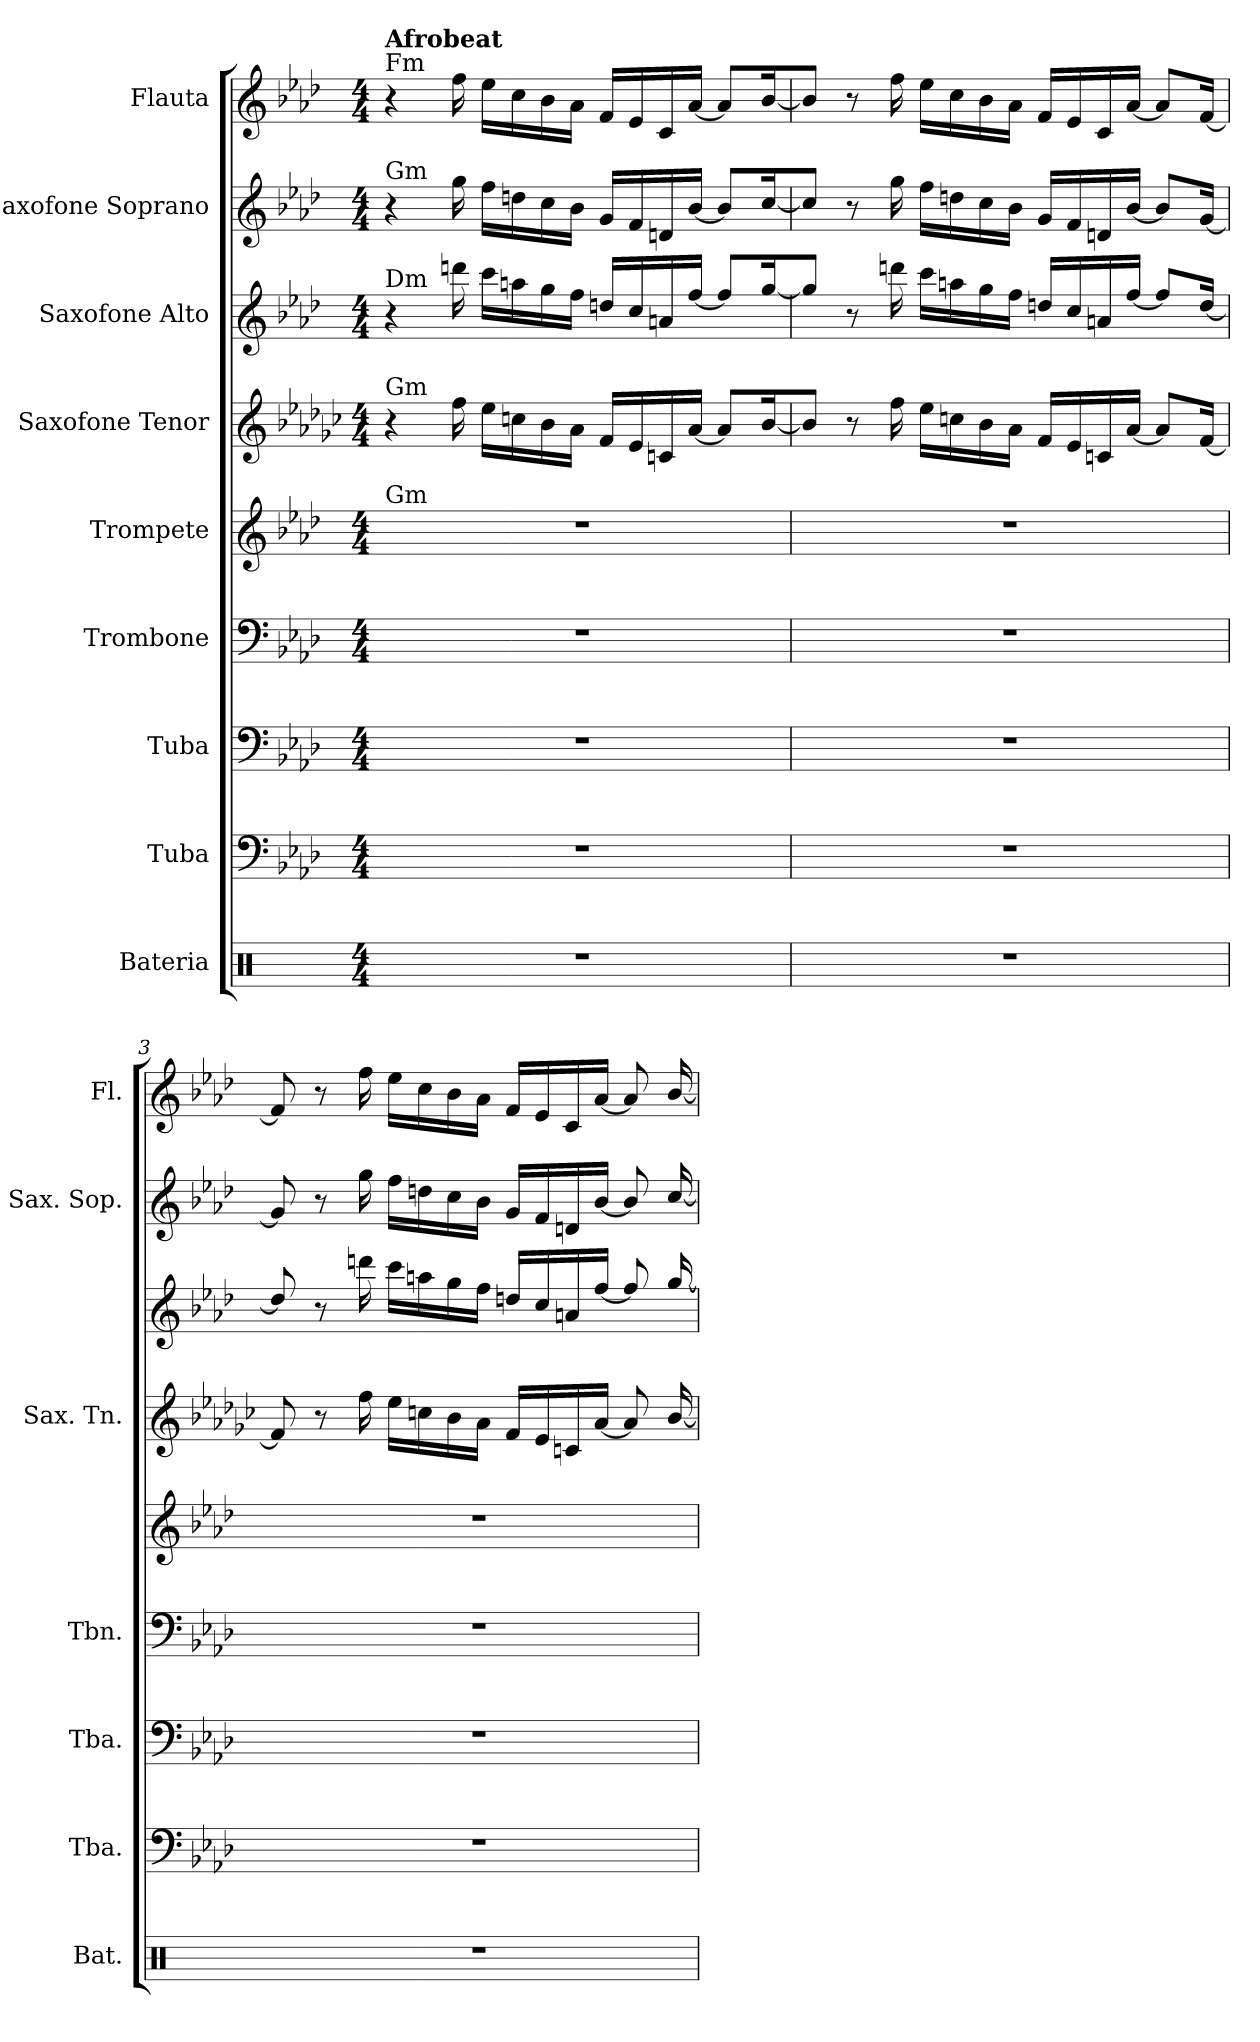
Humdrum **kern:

**kern	**kern	**kern	**kern	**kern	**kern	**kern	**kern	**kern
*part9	*part8	*part7	*part6	*part5	*part4	*part3	*part2	*part1
*staff9	*staff8	*staff7	*staff6	*staff5	*staff4	*staff3	*staff2	*staff1
*I"Bateria	*I"Tuba	*I"Tuba	*I"Trombone	*I"Trompete	*I"Saxofone Tenor	*I"Saxofone Alto	*I"Saxofone Soprano	*I"Flauta
*I'Bat.	*I'Tba.	*I'Tba.	*I'Tbn.	*	*I'Sax. Tn.	*	*I'Sax. Sop.	*I'Fl.
*clefX	*clefF4	*clefF4	*clefF4	*clefG2	*clefG2	*clefG2	*clefG2	*clefG2
*	*	*	*	*ITrd1c2	*ITrd8c14	*ITrd5c9	*ITrd1c2	*
*k[]	*k[b-e-a-d-]	*k[b-e-a-d-]	*k[b-e-a-d-]	*k[b-e-a-d-g-c-]	*k[b-e-a-d-g-c-]	*k[b-e-a-d-g-c-f-]	*k[b-e-a-d-g-c-]	*k[b-e-a-d-]
*M4/4	*M4/4	*M4/4	*M4/4	*M4/4	*M4/4	*M4/4	*M4/4	*M4/4
*MM115	*MM115	*MM115	*MM115	*MM115	*MM115	*MM115	*MM115	*MM115
=1	=1	=1	=1	=1	=1	=1	=1	=1
!	!	!	!	!	!	!	!	!LO:TX:a:t=Fm
!	!	!	!	!	!	!	!	!LO:TX:B:t=Afrobeat
!	!	!	!	!	!	!	!LO:TX:a:t=Gm	!
!	!	!	!	!	!	!LO:TX:a:t=Dm	!	!
!	!	!	!	!	!LO:TX:a:t=Gm	!	!	!
!	!	!	!	!LO:TX:a:t=Gm	!	!	!	!
1r	1r	1r	1r	1r	4r	4r	4r	4r
.	.	.	.	.	16f\	16ffn\	16ff\	16ff\
.	.	.	.	.	16e-\LL	16ee-\LL	16ee-\LL	16ee-\LL
.	.	.	.	.	16cn\	16ccn\	16ccn\	16cc\
.	.	.	.	.	16B-\	16b-\	16b-\	16b-\
.	.	.	.	.	16A-\JJ	16a-\JJ	16a-\JJ	16a-\JJ
.	.	.	.	.	16F/LL	16fn/LL	16f/LL	16f/LL
.	.	.	.	.	16E-/	16e-/	16e-/	16e-/
.	.	.	.	.	16Cn/	16cn/	16cn/	16c/
.	.	.	.	.	[16A-/JJ	[16a-/JJ	[16a-/JJ	[16a-/JJ
.	.	.	.	.	8A-/L]	8a-/L]	8a-/L]	8a-/L]
.	.	.	.	.	[16B-/K	[16b-/K	[16b-/K	[16b-/K
=2	=2	=2	=2	=2	=2	=2	=2	=2
1r	1r	1r	1r	1r	8B-/J]	8b-/J]	8b-/J]	8b-/J]
.	.	.	.	.	8r	8r	8r	8r
.	.	.	.	.	16f\	16ffn\	16ff\	16ff\
.	.	.	.	.	16e-\LL	16ee-\LL	16ee-\LL	16ee-\LL
.	.	.	.	.	16cn\	16ccn\	16ccn\	16cc\
.	.	.	.	.	16B-\	16b-\	16b-\	16b-\
.	.	.	.	.	16A-\JJ	16a-\JJ	16a-\JJ	16a-\JJ
.	.	.	.	.	16F/LL	16fn/LL	16f/LL	16f/LL
.	.	.	.	.	16E-/	16e-/	16e-/	16e-/
.	.	.	.	.	16Cn/	16cn/	16cn/	16c/
.	.	.	.	.	[16A-/JJ	[16a-/JJ	[16a-/JJ	[16a-/JJ
.	.	.	.	.	8A-/L]	8a-/L]	8a-/L]	8a-/L]
.	.	.	.	.	[16F/Jk	[16f/Jk	[16f/Jk	[16f/Jk
=3	=3	=3	=3	=3	=3	=3	=3	=3
1r	1r	1r	1r	1r	8F/]	8f/]	8f/]	8f/]
.	.	.	.	.	8r	8r	8r	8r
.	.	.	.	.	16f\	16ffn\	16ff\	16ff\
.	.	.	.	.	16e-\LL	16ee-\LL	16ee-\LL	16ee-\LL
.	.	.	.	.	16cn\	16ccn\	16ccn\	16cc\
.	.	.	.	.	16B-\	16b-\	16b-\	16b-\
.	.	.	.	.	16A-\JJ	16a-\JJ	16a-\JJ	16a-\JJ
.	.	.	.	.	16F/LL	16fn/LL	16f/LL	16f/LL
.	.	.	.	.	16E-/	16e-/	16e-/	16e-/
.	.	.	.	.	16Cn/	16cn/	16cn/	16c/
.	.	.	.	.	[16A-/JJ	[16a-/JJ	[16a-/JJ	[16a-/JJ
.	.	.	.	.	8A-/L]	8a-/L]	8a-/L]	8a-/L]
.	.	.	.	.	[16B-/K	[16b-/K	[16b-/K	[16b-/K
=	=	=	=	=	=	=	=	=
*-	*-	*-	*-	*-	*-	*-	*-	*-
